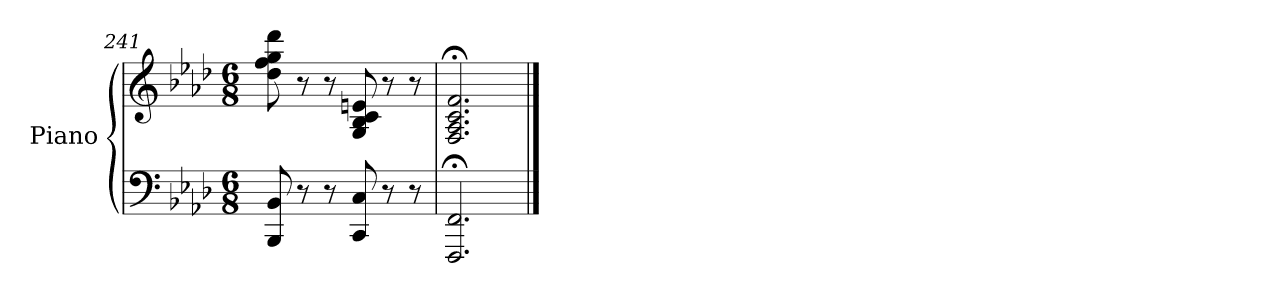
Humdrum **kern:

**kern	**kern
*part1	*part1
*staff2	*staff1
*I"Piano	*
*I'Pno	*
*clefF4	*clefG2
*k[b-e-a-d-]	*k[b-e-a-d-]
*M6/8	*M6/8
=241	=241
8BBB-/ 8BB-/	8dd-\ 8ff\ 8gg\ 8ddd-\
8r	8r
8r	8r
8CC/ 8C/	8G/ 8B-/ 8c/ 8en/
8r	8r
8r	8r
=242	=242
2.FFF/;< 2.FF/;<	2.F/;< 2.A-/;< 2.c/;< 2.f/;<
==	==
*-	*-
